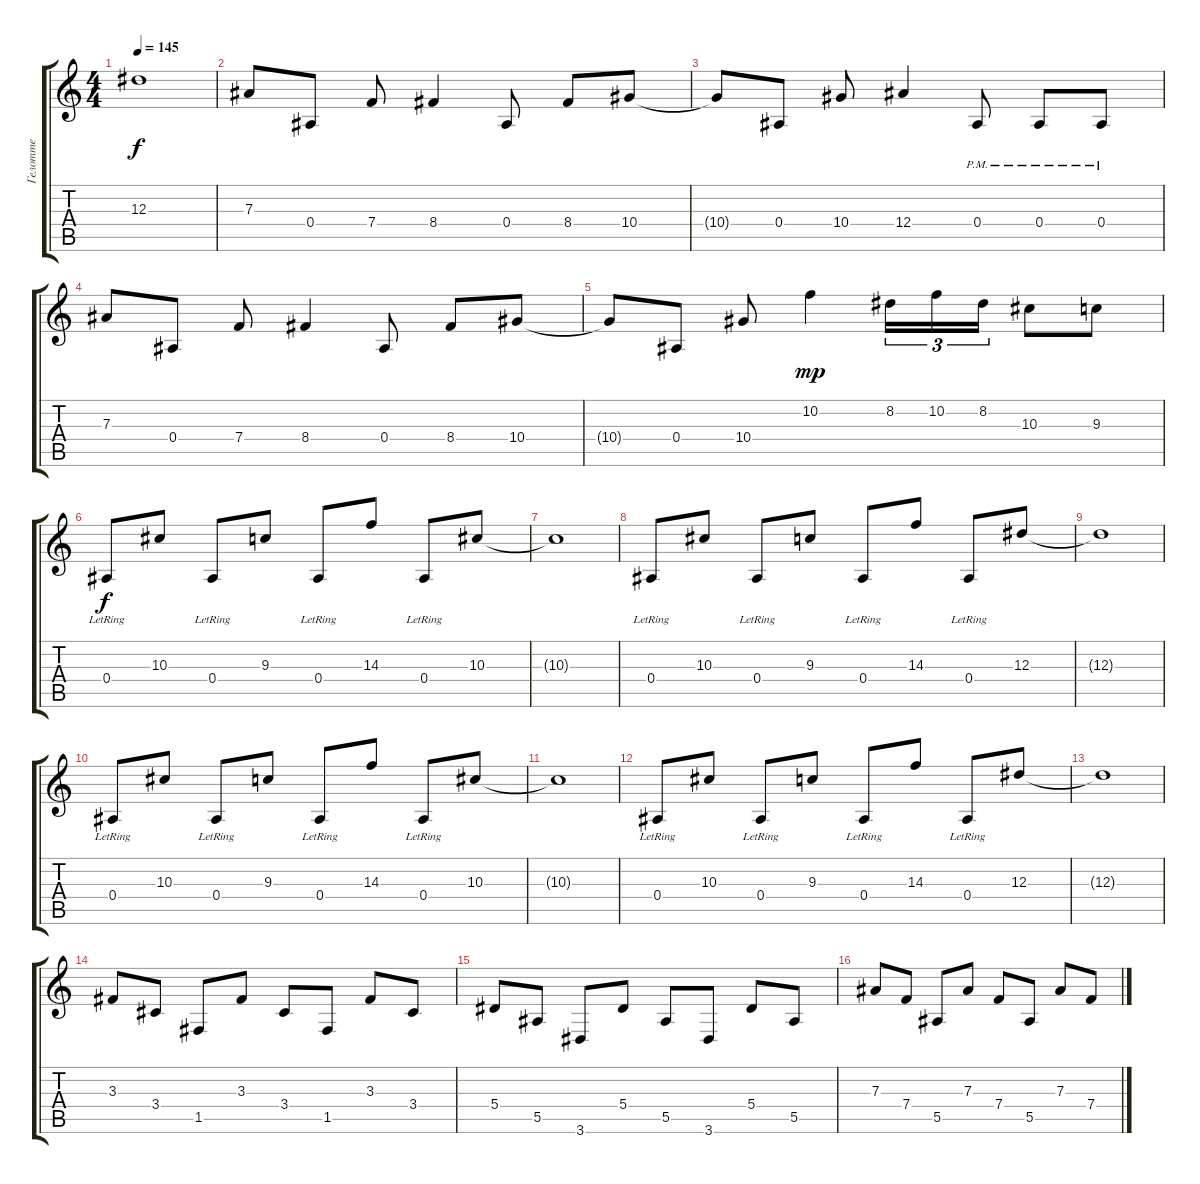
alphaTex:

\track ("Гелотте" "Гелотте") {instrument acousticguitarsteel}
\staff {score tabs}
\tuning (C4 G3 Eb3 Bb2 F2 C2) {hide}
\ts (4 4)
\tempo 145
\clef g2
\ks c
12.3{t}.1{dy f} |
7.3.8 0.4.8 7.4.8 8.4.4 0.4.8 8.4.8 10.4.8 |
10.4{t}.8 0.4.8 10.4.8 12.4.4 0.4{pm}.8 0.4{pm}.8 0.4{pm}.8 |
7.3.8 0.4.8 7.4.8 8.4.4 0.4.8 8.4.8 10.4.8 |
10.4{t}.8 0.4.8 10.4.8 10.2.4{dy mp} 8.2.16{tu (3 2)} 10.2.16{tu (3 2)} 8.2.16{tu (3 2)} 10.3.8 9.3.8 |
0.4{lr}.8{dy f} 10.3.8 0.4{lr}.8 9.3.8 0.4{lr}.8 14.3.8 0.4{lr}.8 10.3.8 |
10.3{t}.1 |
0.4{lr}.8 10.3.8 0.4{lr}.8 9.3.8 0.4{lr}.8 14.3.8 0.4{lr}.8 12.3.8 |
12.3{t}.1 |
0.4{lr}.8 10.3.8 0.4{lr}.8 9.3.8 0.4{lr}.8 14.3.8 0.4{lr}.8 10.3.8 |
10.3{t}.1 |
0.4{lr}.8 10.3.8 0.4{lr}.8 9.3.8 0.4{lr}.8 14.3.8 0.4{lr}.8 12.3.8 |
12.3{t}.1 |
3.3.8 3.4.8 1.5.8 3.3.8 3.4.8 1.5.8 3.3.8 3.4.8 |
5.4.8 5.5.8 3.6.8 5.4.8 5.5.8 3.6.8 5.4.8 5.5.8 |
7.3.8 7.4.8 5.5.8 7.3.8 7.4.8 5.5.8 7.3.8 7.4.8
